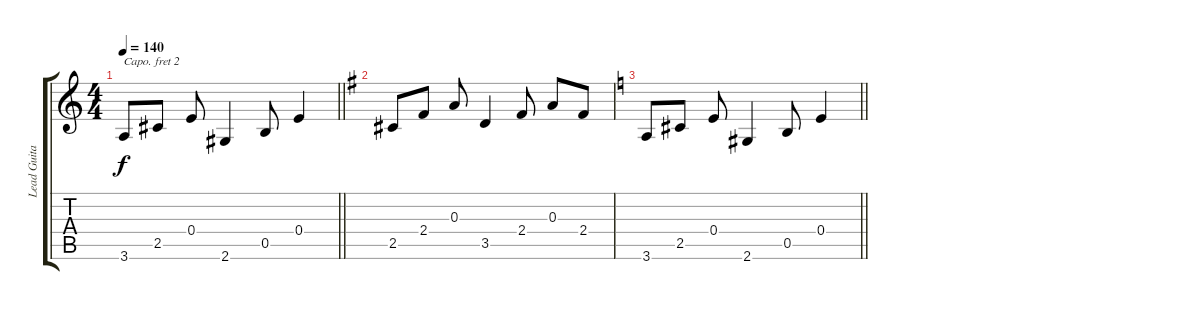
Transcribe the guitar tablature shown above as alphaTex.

\track ("Lead Guitar" "Lead Guita") {instrument distortionguitar}
\staff {score tabs}
\capo 2
\tuning (E4 B3 G3 D3 A2 E2) {hide}
\ts (4 4)
\tempo 140
\clef g2
\barLineRight lightlight
\ks c
3.6.8{dy f} 2.5.8 0.4.8 2.6.4 0.5.8 0.4.4 |
\ks g
2.5.8 2.4.8 0.3.8 3.5.4 2.4.8 0.3.8 2.4.8 |
\barLineRight lightlight
\ks c
3.6.8 2.5.8 0.4.8 2.6.4 0.5.8 0.4.4
